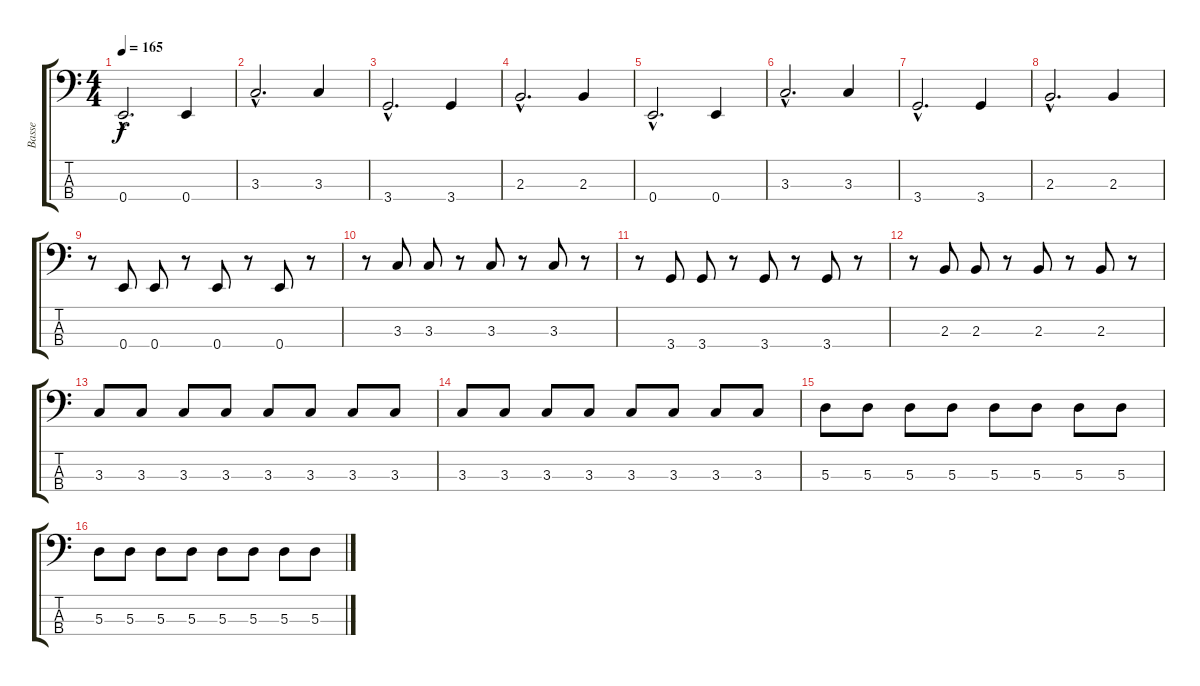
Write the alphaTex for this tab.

\track ("Basse" "Basse") {instrument electricbassfinger}
\staff {score tabs}
\tuning (G2 D2 A1 E1) {hide}
\ts (4 4)
\tempo 165
\clef f4
\ks c
0.4{hac}.2{d dy f volume 13} 0.4.4 |
3.3{hac}.2{d} 3.3.4 |
3.4{hac}.2{d} 3.4.4 |
2.3{hac}.2{d} 2.3.4 |
0.4{hac}.2{d volume 13} 0.4.4 |
3.3{hac}.2{d} 3.3.4 |
3.4{hac}.2{d} 3.4.4 |
2.3{hac}.2{d} 2.3.4 |
r.8 0.4.8 0.4.8 r.8 0.4.8 r.8 0.4.8 r.8 |
r.8 3.3.8 3.3.8 r.8 3.3.8 r.8 3.3.8 r.8 |
r.8 3.4.8 3.4.8 r.8 3.4.8 r.8 3.4.8 r.8 |
r.8 2.3.8 2.3.8 r.8 2.3.8 r.8 2.3.8 r.8 |
3.3.8 3.3.8 3.3.8 3.3.8 3.3.8 3.3.8 3.3.8 3.3.8 |
3.3.8 3.3.8 3.3.8 3.3.8 3.3.8 3.3.8 3.3.8 3.3.8 |
5.3.8 5.3.8 5.3.8 5.3.8 5.3.8 5.3.8 5.3.8 5.3.8 |
5.3.8 5.3.8 5.3.8 5.3.8 5.3.8 5.3.8 5.3.8 5.3.8
